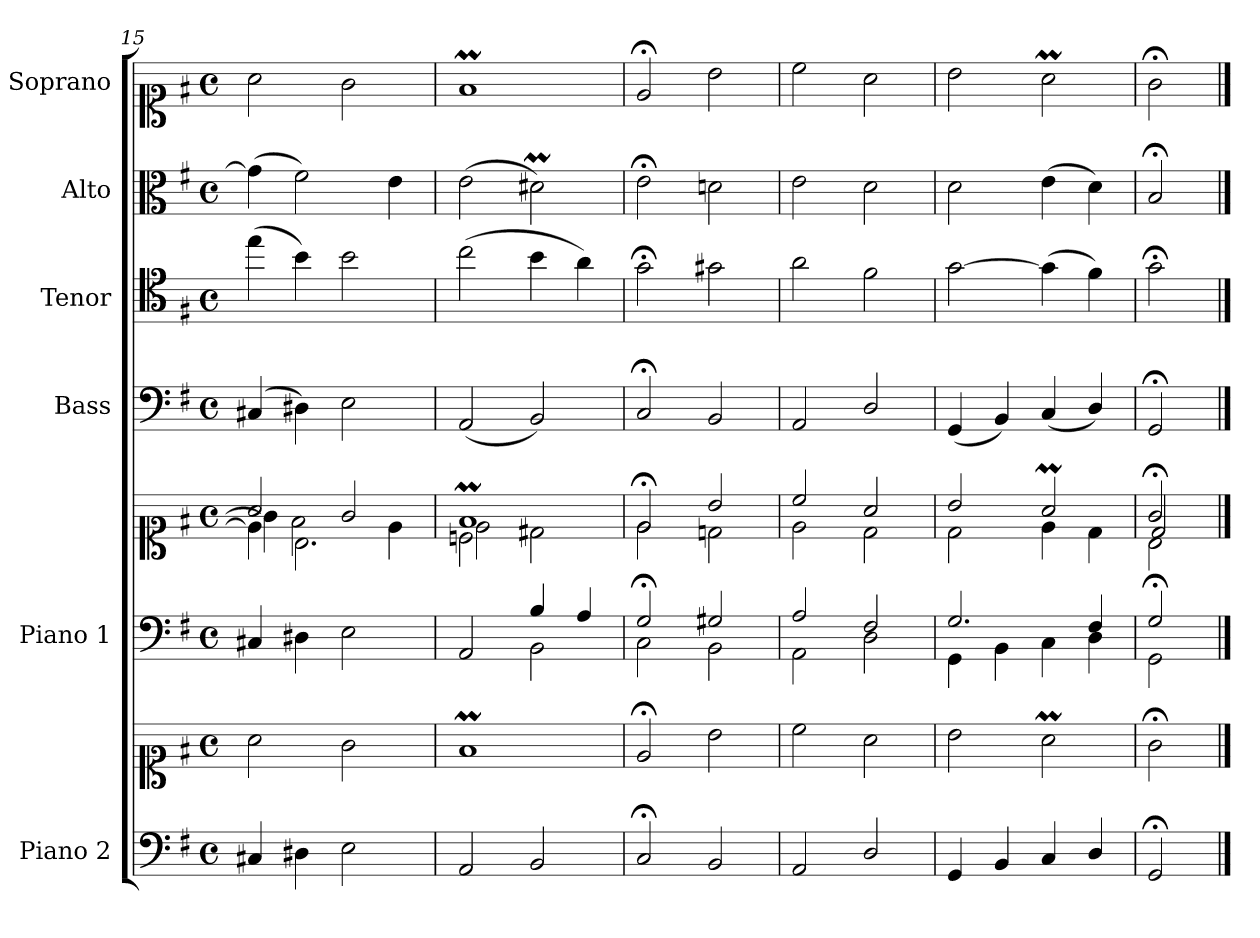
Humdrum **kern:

**kern	**kern	**kern	**kern	**kern	**kern	**kern	**kern
*part6	*part6	*part5	*part5	*part4	*part3	*part2	*part1
*staff8	*staff7	*staff6	*staff5	*staff4	*staff3	*staff2	*staff1
*I"Piano 2	*	*I"Piano 1	*	*I"Bass	*I"Tenor	*I"Alto	*I"Soprano
*I'Pno 2	*	*I'Pno 1	*	*I'B.	*I'T.	*I'A.	*I'S.
*clefF4	*clefC1	*clefF4	*clefC1	*clefF4	*clefC4	*clefC3	*clefC1
*	*	*	*	*	*ITrd7c12	*	*
*k[f#]	*k[f#]	*k[f#]	*k[f#]	*k[f#]	*k[f#]	*k[f#]	*k[f#]
*G:	*G:	*G:	*G:	*G:	*G:	*G:	*G:
*M4/4	*M4/4	*M4/4	*M4/4	*M4/4	*M4/4	*M4/4	*M4/4
*met(c)	*met(c)	*met(c)	*met(c)	*met(c)	*met(c)	*met(c)	*met(c)
=15	=15	=15	=15	=15	=15	=15	=15
*	*	*	*^	*	*	*	*
*	*	*	*	*^	*	*	*	*
4C#X/	2a\	4C#X/	2a/	4e\]	4g\]	(4C#X/	(4e\	(4g\]	2a\
4D#X\	.	4D#X\	.	2.B\	2f#\	4D#X\)	4B\)	2f#\)	.
2E\	2g\	2E\	2g/	.	.	2E\	2B\	.	2g\
.	.	.	.	.	4e\	.	.	4e\	.
=16	=16	=16	=16	=16	=16	=16	=16	=16	=16
*	*	*^	*	*	*	*	*	*	*
2AA/	1f#m/	2ryy	2AA/	1f#m/	2cn\	2e\	(2AA/	(2c\	(2e\	1f#m/
2BB/	.	4B/	2BB\	.	2ryy	2d#X\	2BB/)	4B\	2d#Xm\)	.
.	.	4A/	.	.	.	.	.	4A\)	.	.
*	*	*	*	*	*v	*v	*	*	*	*
=17	=17	=17	=17	=17	=17	=17	=17	=17	=17
2C;/	2e;</	2G;/	2C\	2e;</	2e\	2C;</	2G;<\	2e;<\	2e;</
2BB/	2b\	2G#X/	2BB\	2b/	2dn\	2BB/	2G#X\	2dn\	2b\
=18	=18	=18	=18	=18	=18	=18	=18	=18	=18
2AA/	2cc\	2A/	2AA\	2cc/	2e\	2AA/	2A\	2e\	2cc\
2D/	2a\	2F#/	2D\	2a/	2d\	2D/	2F#\	2d\	2a\
=19	=19	=19	=19	=19	=19	=19	=19	=19	=19
4GG/	2b\	2.G/	4GG\	2b/	2d\	(4GG/	[>2G\	2d\	2b\
4BB/	.	.	4BB\	.	.	4BB/)	.	.	.
4C/	2aM\	.	4C\	2aM/	4e\	(4C/	(4G\]	(4e\	2aM\
4D/	.	4F#/	4D\	.	4d\	4D/)	4F#\)	4d\)	.
=20	=20	=20	=20	=20	=20	=20	=20	=20	=20
*	*	*	*	*	*^	*	*	*	*
2GG;/	2g;<\	2G;/	2GG\	2g;</	2B\	2d/	2GG;</	2G;<\	2B;</	2g;<\
*	*	*v	*v	*	*	*	*	*	*	*
*	*	*	*v	*v	*v	*	*	*	*
==	==	==	==	==	==	==	==
*-	*-	*-	*-	*-	*-	*-	*-
